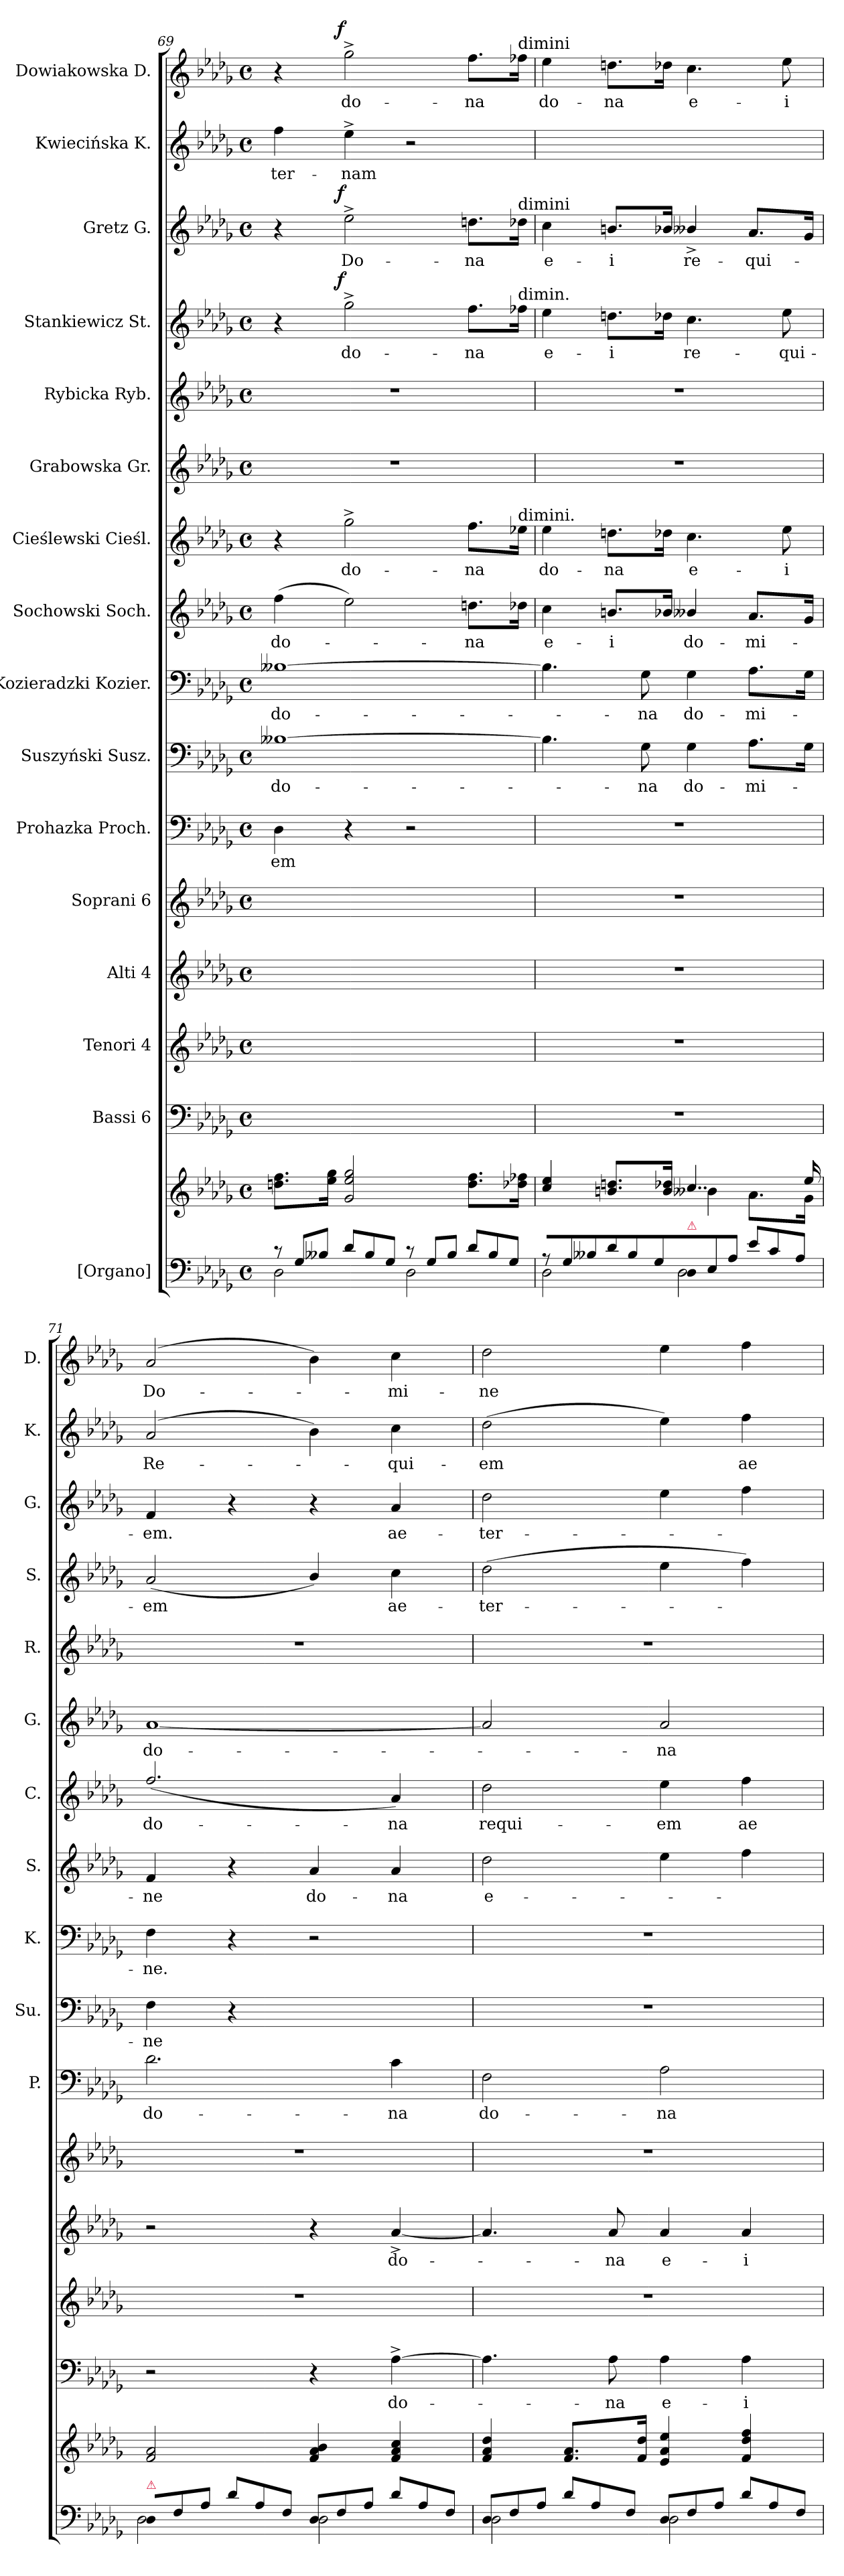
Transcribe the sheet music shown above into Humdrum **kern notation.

**kern	**kern	**kern	**text	**kern	**kern	**text	**kern	**kern	**text	**kern	**text	**kern	**text	**kern	**text	**kern	**text	**kern	**text	**kern	**kern	**text	**dynam	**kern	**text	**dynam	**kern	**text	**kern	**text	**dynam
*part16	*part16	*part15	*part15	*part14	*part13	*part13	*part12	*part11	*part11	*part10	*part10	*part9	*part9	*part8	*part8	*part7	*part7	*part6	*part6	*part5	*part4	*part4	*part4	*part3	*part3	*part3	*part2	*part2	*part1	*part1	*part1
*staff17	*staff16	*staff15	*staff15	*staff14	*staff13	*staff13	*staff12	*staff11	*staff11	*staff10	*staff10	*staff9	*staff9	*staff8	*staff8	*staff7	*staff7	*staff6	*staff6	*staff5	*staff4	*staff4	*staff4	*staff3	*staff3	*staff3	*staff2	*staff2	*staff1	*staff1	*staff1
*I"[Organo]	*	*I"Bassi 6	*	*I"Tenori 4	*I"Alti 4	*	*I"Soprani 6	*I"Prohazka Proch.	*	*I"Suszyński Susz.	*	*I"Kozieradzki Kozier.	*	*I"Sochowski Soch.	*	*I"Cieślewski Cieśl.	*	*I"Grabowska Gr.	*	*I"Rybicka Ryb.	*I"Stankiewicz St.	*	*	*I"Gretz G.	*	*	*I"Kwiecińska K.	*	*I"Dowiakowska D.	*	*
*	*	*	*	*	*	*	*	*I'P.	*	*I'Su.	*	*I'K.	*	*I'S.	*	*I'C.	*	*I'G.	*	*I'R.	*I'S.	*	*	*I'G.	*	*	*I'K.	*	*I'D.	*	*
*clefF4	*clefG2	*clefF4	*	*clefG2	*clefG2	*	*clefG2	*clefF4	*	*clefF4	*	*clefF4	*	*clefG2	*	*clefG2	*	*clefG2	*	*clefG2	*clefG2	*	*	*clefG2	*	*	*clefG2	*	*clefG2	*	*
*	*	*	*	*ITrd8c12	*	*	*	*	*	*	*	*	*	*ITrd8c12	*	*ITrd8c12	*	*	*	*	*	*	*	*	*	*	*	*	*	*	*
*k[b-e-a-d-g-]	*k[b-e-a-d-g-]	*k[b-e-a-d-g-]	*	*k[b-e-a-d-g-]	*k[b-e-a-d-g-]	*	*k[b-e-a-d-g-]	*k[b-e-a-d-g-]	*	*k[b-e-a-d-g-]	*	*k[b-e-a-d-g-]	*	*k[b-e-a-d-g-]	*	*k[b-e-a-d-g-]	*	*k[b-e-a-d-g-]	*	*k[b-e-a-d-g-]	*k[b-e-a-d-g-]	*	*	*k[b-e-a-d-g-]	*	*	*k[b-e-a-d-g-]	*	*k[b-e-a-d-g-]	*	*
*M4/4	*M4/4	*M4/4	*	*M4/4	*M4/4	*	*M4/4	*M4/4	*	*M4/4	*	*M4/4	*	*M4/4	*	*M4/4	*	*M4/4	*	*M4/4	*M4/4	*	*	*M4/4	*	*	*M4/4	*	*M4/4	*	*
*met(c)	*met(c)	*met(c)	*	*met(c)	*met(c)	*	*met(c)	*met(c)	*	*met(c)	*	*met(c)	*	*met(c)	*	*met(c)	*	*met(c)	*	*met(c)	*met(c)	*	*	*met(c)	*	*	*met(c)	*	*met(c)	*	*
*Xtuplet	*	*	*	*	*	*	*	*	*	*	*	*	*	*	*	*	*	*	*	*	*	*	*	*	*	*	*	*	*	*	*
=69	=69	=69	=69	=69	=69	=69	=69	=69	=69	=69	=69	=69	=69	=69	=69	=69	=69	=69	=69	=69	=69	=69	=69	=69	=69	=69	=69	=69	=69	=69	=69
*^	*	*	*	*	*	*	*	*	*	*	*	*	*	*	*	*	*	*	*	*	*	*	*	*	*	*	*	*	*	*	*
12r	2D-\	8.ddn\ 8.ff\L	1ryy	.	1ryy	1ryy	.	1ryy	4D-\	-em	[1B--X	do-	[1B--X	do-	(>4f\	do-	4r	.	1r	.	1r	4r	.	.	4r	.	.	4ff\	-ter-	4r	.	.
12G-/L	.	.	.	.	.	.	.	.	.	.	.	.	.	.	.	.	.	.	.	.	.	.	.	.	.	.	.	.	.	.	.	.
12B--X/J	.	.	.	.	.	.	.	.	.	.	.	.	.	.	.	.	.	.	.	.	.	.	.	.	.	.	.	.	.	.	.	.
.	.	16ee-\ 16gg-\Jk	.	.	.	.	.	.	.	.	.	.	.	.	.	.	.	.	.	.	.	.	.	.	.	.	.	.	.	.	.	.
!	!	!	!	!	!	!	!	!	!	!	!	!	!	!	!	!	!	!	!	!	!	!	!	!LO:DY:a:rj	!	!	!LO:DY:b:rj	!	!	!	!	!LO:DY:a:rj
12d-/L	.	2g-/ 2ee-/ 2gg-/	.	.	.	.	.	.	4r	.	.	.	.	.	2e-\)	.	2g-^>\	do-	.	.	.	2gg-^>\	do-	f	2ee-^>\	Do-	f	4ee-^>\	-nam	2gg-^>\	do-	f
12B--/	.	.	.	.	.	.	.	.	.	.	.	.	.	.	.	.	.	.	.	.	.	.	.	.	.	.	.	.	.	.	.	.
12G-/J	.	.	.	.	.	.	.	.	.	.	.	.	.	.	.	.	.	.	.	.	.	.	.	.	.	.	.	.	.	.	.	.
12r	2D-\	.	.	.	.	.	.	.	2r	.	.	.	.	.	.	.	.	.	.	.	.	.	.	.	.	.	.	2r	.	.	.	.
12G-/L	.	.	.	.	.	.	.	.	.	.	.	.	.	.	.	.	.	.	.	.	.	.	.	.	.	.	.	.	.	.	.	.
12B--/J	.	.	.	.	.	.	.	.	.	.	.	.	.	.	.	.	.	.	.	.	.	.	.	.	.	.	.	.	.	.	.	.
12d-/L	.	8.dd\ 8.ff\L	.	.	.	.	.	.	.	.	.	.	.	.	8.dn\L	-na	8.f\L	-na	.	.	.	8.ff\L	-na	.	8.ddn\L	-na	.	.	.	8.ff\L	-na	.
12B--/	.	.	.	.	.	.	.	.	.	.	.	.	.	.	.	.	.	.	.	.	.	.	.	.	.	.	.	.	.	.	.	.
12G-/J	.	.	.	.	.	.	.	.	.	.	.	.	.	.	.	.	.	.	.	.	.	.	.	.	.	.	.	.	.	.	.	.
!	!	!	!	!	!	!	!	!	!	!	!	!	!	!	!	!	!	!	!	!	!	!	!	!	!	!	!	!	!	!LO:TX:a:t=dimini	!	!
!	!	!	!	!	!	!	!	!	!	!	!	!	!	!	!	!	!	!	!	!	!	!	!	!	!LO:TX:a:t=dimini	!	!	!	!	!	!	!
!	!	!	!	!	!	!	!	!	!	!	!	!	!	!	!	!	!	!	!	!	!	!LO:TX:a:t=dimin.	!	!	!	!	!	!	!	!	!	!
!	!	!	!	!	!	!	!	!	!	!	!	!	!	!	!	!	!LO:TX:a:t=dimini.	!	!	!	!	!	!	!	!	!	!	!	!	!	!	!
.	.	16dd-X\ 16ff-X\Jk	.	.	.	.	.	.	.	.	.	.	.	.	16d-X\Jk	.	16e-X\Jk	.	.	.	.	16ff-X\Jk	.	.	16dd-X\Jk	.	.	.	.	16ff-X\Jk	.	.
=70	=70	=70	=70	=70	=70	=70	=70	=70	=70	=70	=70	=70	=70	=70	=70	=70	=70	=70	=70	=70	=70	=70	=70	=70	=70	=70	=70	=70	=70	=70	=70	=70
*	*	*^	*	*	*	*	*	*	*	*	*	*	*	*	*	*	*	*	*	*	*	*	*	*	*	*	*	*	*	*	*	*
12r	2D-\	4cc/ 4ee-/	2ryy	1r	.	1r	1r	.	1r	1r	.	4.B--\]	.	4.B--\]	.	4c\	e-	4e-\	do-	1r	.	1r	4ee-\	e-	.	4cc\	e-	.	1ryy	.	4ee-\	do-	.
12G-/L	.	.	.	.	.	.	.	.	.	.	.	.	.	.	.	.	.	.	.	.	.	.	.	.	.	.	.	.	.	.	.	.	.
12B--X/J	.	.	.	.	.	.	.	.	.	.	.	.	.	.	.	.	.	.	.	.	.	.	.	.	.	.	.	.	.	.	.	.	.
12d-/L	.	8.bn/ 8.ddn/L	.	.	.	.	.	.	.	.	.	.	.	.	.	8.Bn/L	-i	8.dn\L	-na	.	.	.	8.ddn\L	-i	.	8.bn/L	-i	.	.	.	8.ddn\L	-na	.
12B--/	.	.	.	.	.	.	.	.	.	.	.	.	.	.	.	.	.	.	.	.	.	.	.	.	.	.	.	.	.	.	.	.	.
.	.	.	.	.	.	.	.	.	.	.	.	8G-\	-na	8G-\	-na	.	.	.	.	.	.	.	.	.	.	.	.	.	.	.	.	.	.
12G-/J	.	.	.	.	.	.	.	.	.	.	.	.	.	.	.	.	.	.	.	.	.	.	.	.	.	.	.	.	.	.	.	.	.
.	.	16b/ 16dd-X/Jk	.	.	.	.	.	.	.	.	.	.	.	.	.	16B-X/Jk	.	16d-X\Jk	.	.	.	.	16dd-X\Jk	.	.	16b-X/Jk	.	.	.	.	16dd-X\Jk	.	.
!LO:TX:a:color=crimson:t=⚠	!	!	!	!	!	!	!	!	!	!	!	!	!	!	!	!	!	!	!	!	!	!	!	!	!	!	!	!	!	!	!	!	!
!LO:N:vis=2	!	!	!	!	!	!	!	!	!	!	!	!	!	!	!	!	!	!	!	!	!	!	!	!	!	!	!	!	!	!	!	!	!
12D-/	2D-\	4..cc/	4b--X\	.	.	.	.	.	.	.	.	4G-\	do-	4G-\	do-	4B--X/	do-	4.c\	e-	.	.	.	4.cc\	re-	.	4b--X^</	re-	.	.	.	4.cc\	e-	.
12E-/	.	.	.	.	.	.	.	.	.	.	.	.	.	.	.	.	.	.	.	.	.	.	.	.	.	.	.	.	.	.	.	.	.
12A-/J	.	.	.	.	.	.	.	.	.	.	.	.	.	.	.	.	.	.	.	.	.	.	.	.	.	.	.	.	.	.	.	.	.
12e-/L	.	.	8.a-\L	.	.	.	.	.	.	.	.	8.A-\L	-mi-	8.A-\L	-mi-	8.A-/L	-mi-	.	.	.	.	.	.	.	.	8.a-/L	-qui-	.	.	.	.	.	.
12c/	.	.	.	.	.	.	.	.	.	.	.	.	.	.	.	.	.	.	.	.	.	.	.	.	.	.	.	.	.	.	.	.	.
.	.	.	.	.	.	.	.	.	.	.	.	.	.	.	.	.	.	8e-\	-i	.	.	.	8ee-\	-qui-	.	.	.	.	.	.	8ee-\	-i	.
12A-/J	.	.	.	.	.	.	.	.	.	.	.	.	.	.	.	.	.	.	.	.	.	.	.	.	.	.	.	.	.	.	.	.	.
.	.	16ee-/	16g-\Jk	.	.	.	.	.	.	.	.	16G-\Jk	.	16G-\Jk	.	16G-/Jk	.	.	.	.	.	.	.	.	.	16g-/Jk	.	.	.	.	.	.	.
=71	=71	=71	=71	=71	=71	=71	=71	=71	=71	=71	=71	=71	=71	=71	=71	=71	=71	=71	=71	=71	=71	=71	=71	=71	=71	=71	=71	=71	=71	=71	=71	=71	=71
!LO:TX:a:color=crimson:t=⚠	!	!	!	!	!	!	!	!	!	!	!	!	!	!	!	!	!	!	!	!	!	!	!	!	!	!	!	!	!	!	!	!	!
!LO:N:vis=2	!	!	!	!	!	!	!	!	!	!	!	!	!	!	!	!	!	!	!	!	!	!	!	!	!	!	!	!	!	!	!	!	!
*	*	*v	*v	*	*	*	*	*	*	*	*	*	*	*	*	*	*	*	*	*	*	*	*	*	*	*	*	*	*	*	*	*	*
12D-/	2D-\	2f/ 2a-/	2r	.	1r	2r	.	1r	2.d-\	do-	4F\	-ne	4F\	-ne.	4F/	-ne	(>2.f/	do-	[1a-	do-	1r	(<2a-/	-em	.	4f/	-em.	.	(>2a-/	Re-	(>2a-/	Do-	.
12F/	.	.	.	.	.	.	.	.	.	.	.	.	.	.	.	.	.	.	.	.	.	.	.	.	.	.	.	.	.	.	.	.
12A-/J	.	.	.	.	.	.	.	.	.	.	.	.	.	.	.	.	.	.	.	.	.	.	.	.	.	.	.	.	.	.	.	.
12d-/L	.	.	.	.	.	.	.	.	.	.	4r	.	4r	.	4r	.	.	.	.	.	.	.	.	.	4r	.	.	.	.	.	.	.
12A-/	.	.	.	.	.	.	.	.	.	.	.	.	.	.	.	.	.	.	.	.	.	.	.	.	.	.	.	.	.	.	.	.
12F/J	.	.	.	.	.	.	.	.	.	.	.	.	.	.	.	.	.	.	.	.	.	.	.	.	.	.	.	.	.	.	.	.
12D-/L	2D-\	4f/ 4a-/ 4b-/	4r	.	.	4r	.	.	.	.	2ryy	.	2r	.	4A-/	do-	.	.	.	.	.	4b-/)	.	.	4r	.	.	4b-\)	.	4b-\)	.	.
12F/	.	.	.	.	.	.	.	.	.	.	.	.	.	.	.	.	.	.	.	.	.	.	.	.	.	.	.	.	.	.	.	.
12A-/J	.	.	.	.	.	.	.	.	.	.	.	.	.	.	.	.	.	.	.	.	.	.	.	.	.	.	.	.	.	.	.	.
12d-/L	.	4f/ 4a-/ 4cc/	[4A-^>\	do-	.	[4a-^</	do-	.	4c\	-na	.	.	.	.	4A-/	-na	4A-/)	-na	.	.	.	4cc\	ae-	.	4a-/	ae-	.	4cc\	-qui-	4cc\	-mi-	.
12A-/	.	.	.	.	.	.	.	.	.	.	.	.	.	.	.	.	.	.	.	.	.	.	.	.	.	.	.	.	.	.	.	.
12F/J	.	.	.	.	.	.	.	.	.	.	.	.	.	.	.	.	.	.	.	.	.	.	.	.	.	.	.	.	.	.	.	.
=72	=72	=72	=72	=72	=72	=72	=72	=72	=72	=72	=72	=72	=72	=72	=72	=72	=72	=72	=72	=72	=72	=72	=72	=72	=72	=72	=72	=72	=72	=72	=72	=72
12D-/L	2D-\	4f/ 4a-/ 4dd-/	4.A-\]	.	1r	4.a-/]	.	1r	2F\	do-	1r	.	1r	.	2d-\	e-	2d-\	requi-	2a-/]	.	1r	(>2dd-\	-ter-	.	2dd-\	-ter-	.	(>2dd-\	-em	2dd-\	-ne	.
12F/	.	.	.	.	.	.	.	.	.	.	.	.	.	.	.	.	.	.	.	.	.	.	.	.	.	.	.	.	.	.	.	.
12A-/J	.	.	.	.	.	.	.	.	.	.	.	.	.	.	.	.	.	.	.	.	.	.	.	.	.	.	.	.	.	.	.	.
12d-/L	.	8.f/ 8.a-/L	.	.	.	.	.	.	.	.	.	.	.	.	.	.	.	.	.	.	.	.	.	.	.	.	.	.	.	.	.	.
12A-/	.	.	.	.	.	.	.	.	.	.	.	.	.	.	.	.	.	.	.	.	.	.	.	.	.	.	.	.	.	.	.	.
.	.	.	8A-\	-na	.	8a-/	-na	.	.	.	.	.	.	.	.	.	.	.	.	.	.	.	.	.	.	.	.	.	.	.	.	.
12F/J	.	.	.	.	.	.	.	.	.	.	.	.	.	.	.	.	.	.	.	.	.	.	.	.	.	.	.	.	.	.	.	.
.	.	16f/ 16dd-/Jk	.	.	.	.	.	.	.	.	.	.	.	.	.	.	.	.	.	.	.	.	.	.	.	.	.	.	.	.	.	.
12D-/L	2D-\	4e-/ 4a-/ 4ee-/	4A-\	e-	.	4a-/	e-	.	2A-\	-na	.	.	.	.	4e-\	.	4e-\	-em	2a-/	-na	.	4ee-\	.	.	4ee-\	.	.	4ee-\)	.	4ee-\	.	.
12F/	.	.	.	.	.	.	.	.	.	.	.	.	.	.	.	.	.	.	.	.	.	.	.	.	.	.	.	.	.	.	.	.
12A-/J	.	.	.	.	.	.	.	.	.	.	.	.	.	.	.	.	.	.	.	.	.	.	.	.	.	.	.	.	.	.	.	.
12d-/L	.	4f/ 4dd-/ 4ff/	4A-\	-i	.	4a-/	-i	.	.	.	.	.	.	.	4f\	.	4f\	ae-	.	.	.	4ff\)	.	.	4ff\	.	.	4ff\	ae-	4ff\	.	.
12A-/	.	.	.	.	.	.	.	.	.	.	.	.	.	.	.	.	.	.	.	.	.	.	.	.	.	.	.	.	.	.	.	.
12F/J	.	.	.	.	.	.	.	.	.	.	.	.	.	.	.	.	.	.	.	.	.	.	.	.	.	.	.	.	.	.	.	.
*v	*v	*	*	*	*	*	*	*	*	*	*	*	*	*	*	*	*	*	*	*	*	*	*	*	*	*	*	*	*	*	*	*
=	=	=	=	=	=	=	=	=	=	=	=	=	=	=	=	=	=	=	=	=	=	=	=	=	=	=	=	=	=	=	=
*-	*-	*-	*-	*-	*-	*-	*-	*-	*-	*-	*-	*-	*-	*-	*-	*-	*-	*-	*-	*-	*-	*-	*-	*-	*-	*-	*-	*-	*-	*-	*-
